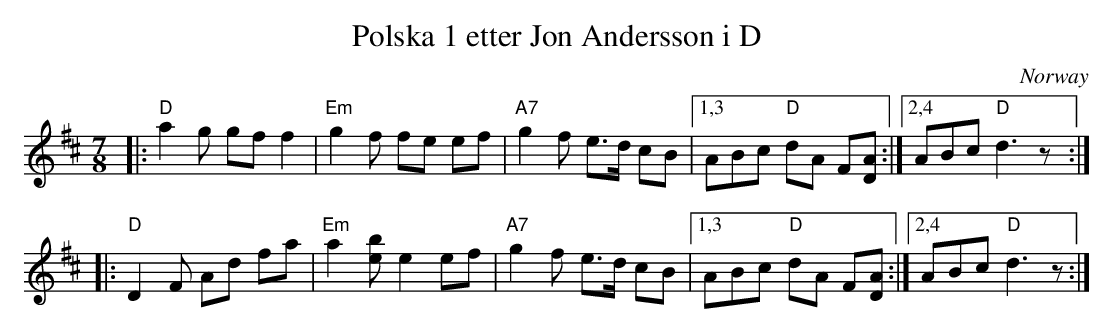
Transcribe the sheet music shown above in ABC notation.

X:1
T: Polska 1 etter Jon Andersson i D
O: Norway
M: 7/8
L: 1/8
K: D
|: "D"a2g gf f2 | "Em"g2f    fe ef | "A7"g2f e>d cB |1,3 ABc "D"dA F[AD] :|2,4 ABc "D"d3 z :|
|: "D"D2F Ad fa | "Em"a2[be] e2 ef | "A7"g2f e>d cB |1,3 ABc "D"dA F[AD] :|2,4 ABc "D"d3 z :|
